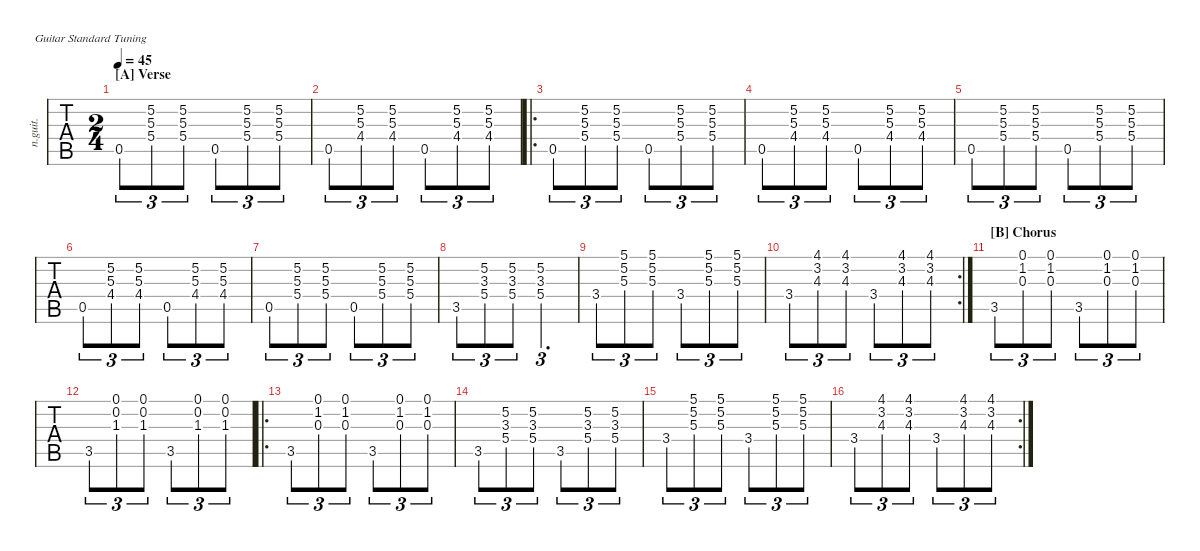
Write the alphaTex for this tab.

\defaultSystemsLayout 4
\hideDynamics
\bracketExtendMode nobrackets
\track ("Nylon Guitar" "n.guit.") {instrument acousticguitarnylon}
\staff {tabs}
\tuning (E4 B3 G3 D3 A2 E2)
\ts (2 4)
\section ("A" "Verse")
\tempo 45
\clef g2
\ks c
0.5.8{tu (3 2) dy mf} (5.3 5.2 5.4).8{tu (3 2) dy mp} (5.3 5.2 5.4).8{tu (3 2)} 0.5.8{tu (3 2) dy mf} (5.3 5.2 5.4).8{tu (3 2) dy mp} (5.3 5.2 5.4).8{tu (3 2)} |
0.5.8{tu (3 2) dy mf} (5.3 5.2 4.4{acc #}).8{tu (3 2) dy mp} (5.3 5.2 4.4{acc #}).8{tu (3 2)} 0.5.8{tu (3 2) dy mf} (5.3 5.2 4.4{acc #}).8{tu (3 2) dy mp} (5.3 5.2 4.4{acc #}).8{tu (3 2)} |
\ro
0.5.8{tu (3 2) dy mf} (5.3 5.2 5.4).8{tu (3 2) dy mp} (5.3 5.2 5.4).8{tu (3 2)} 0.5.8{tu (3 2) dy mf} (5.3 5.2 5.4).8{tu (3 2) dy mp} (5.3 5.2 5.4).8{tu (3 2)} |
0.5.8{tu (3 2) dy mf} (5.3 5.2 4.4{acc #}).8{tu (3 2) dy mp} (5.3 5.2 4.4{acc #}).8{tu (3 2)} 0.5.8{tu (3 2) dy mf} (5.3 5.2 4.4{acc #}).8{tu (3 2) dy mp} (5.3 5.2 4.4{acc #}).8{tu (3 2)} |
0.5.8{tu (3 2) dy mf} (5.3 5.2 5.4).8{tu (3 2) dy mp} (5.3 5.2 5.4).8{tu (3 2)} 0.5.8{tu (3 2) dy mf} (5.3 5.2 5.4).8{tu (3 2) dy mp} (5.3 5.2 5.4).8{tu (3 2)} |
0.5.8{tu (3 2) dy mf} (5.3 5.2 4.4{acc #}).8{tu (3 2) dy mp} (5.3 5.2 4.4{acc #}).8{tu (3 2)} 0.5.8{tu (3 2) dy mf} (5.3 5.2 4.4{acc #}).8{tu (3 2) dy mp} (5.3 5.2 4.4{acc #}).8{tu (3 2)} |
0.5.8{tu (3 2) dy mf} (5.3 5.2 5.4).8{tu (3 2) dy mp} (5.3 5.2 5.4).8{tu (3 2)} 0.5.8{tu (3 2) dy mf} (5.3 5.2 5.4).8{tu (3 2) dy mp} (5.3 5.2 5.4).8{tu (3 2)} |
3.5.8{tu (3 2) dy mf} (3.3{acc #} 5.2 5.4).8{tu (3 2) dy mp} (3.3{acc #} 5.2 5.4).8{tu (3 2)} (5.4 3.3{acc #} 5.2).4{d tu (3 2) dy mf} |
3.4.8{tu (3 2)} (5.3 5.2 5.1).8{tu (3 2) dy mp} (5.3 5.2 5.1).8{tu (3 2)} 3.4.8{tu (3 2) dy mf} (5.3 5.2 5.1).8{tu (3 2) dy mp} (5.3 5.2 5.1).8{tu (3 2)} |
\rc 2
3.4.8{tu (3 2) dy mf} (4.3 3.2 4.1{acc #}).8{tu (3 2) dy mp} (4.3 3.2 4.1{acc #}).8{tu (3 2)} 3.4.8{tu (3 2) dy mf} (4.3 3.2 4.1{acc #}).8{tu (3 2) dy mp} (4.3 3.2 4.1{acc #}).8{tu (3 2)} |
\section ("B" "Chorus")
3.5.8{tu (3 2) dy mf} (0.3 1.2 0.1).8{tu (3 2) dy mp} (0.3 1.2 0.1).8{tu (3 2)} 3.5.8{tu (3 2) dy mf} (0.3 1.2 0.1).8{tu (3 2) dy mp} (0.3 1.2 0.1).8{tu (3 2)} |
3.5.8{tu (3 2) dy mf} (1.3{acc #} 0.1 0.2).8{tu (3 2) dy mp} (1.3{acc #} 0.1 0.2).8{tu (3 2)} 3.5.8{tu (3 2) dy mf} (1.3{acc #} 0.1 0.2).8{tu (3 2) dy mp} (1.3{acc #} 0.1 0.2).8{tu (3 2)} |
\ro
3.5.8{tu (3 2) dy mf} (0.3 1.2 0.1).8{tu (3 2) dy mp} (0.3 1.2 0.1).8{tu (3 2)} 3.5.8{tu (3 2) dy mf} (0.3 1.2 0.1).8{tu (3 2) dy mp} (0.3 1.2 0.1).8{tu (3 2)} |
3.5.8{tu (3 2) dy mf} (3.3{acc #} 5.2 5.4).8{tu (3 2) dy mp} (3.3{acc #} 5.2 5.4).8{tu (3 2)} 3.5.8{tu (3 2) dy mf} (3.3{acc #} 5.2 5.4).8{tu (3 2) dy mp} (3.3{acc #} 5.2 5.4).8{tu (3 2)} |
3.4.8{tu (3 2) dy mf} (5.3 5.2 5.1).8{tu (3 2) dy mp} (5.3 5.2 5.1).8{tu (3 2)} 3.4.8{tu (3 2) dy mf} (5.3 5.2 5.1).8{tu (3 2) dy mp} (5.3 5.2 5.1).8{tu (3 2)} |
\rc 2
3.4.8{tu (3 2) dy mf} (4.3 3.2 4.1{acc #}).8{tu (3 2) dy mp} (4.3 3.2 4.1{acc #}).8{tu (3 2)} 3.4.8{tu (3 2) dy mf} (4.3 3.2 4.1{acc #}).8{tu (3 2) dy mp} (4.3 3.2 4.1{acc #}).8{tu (3 2)}
